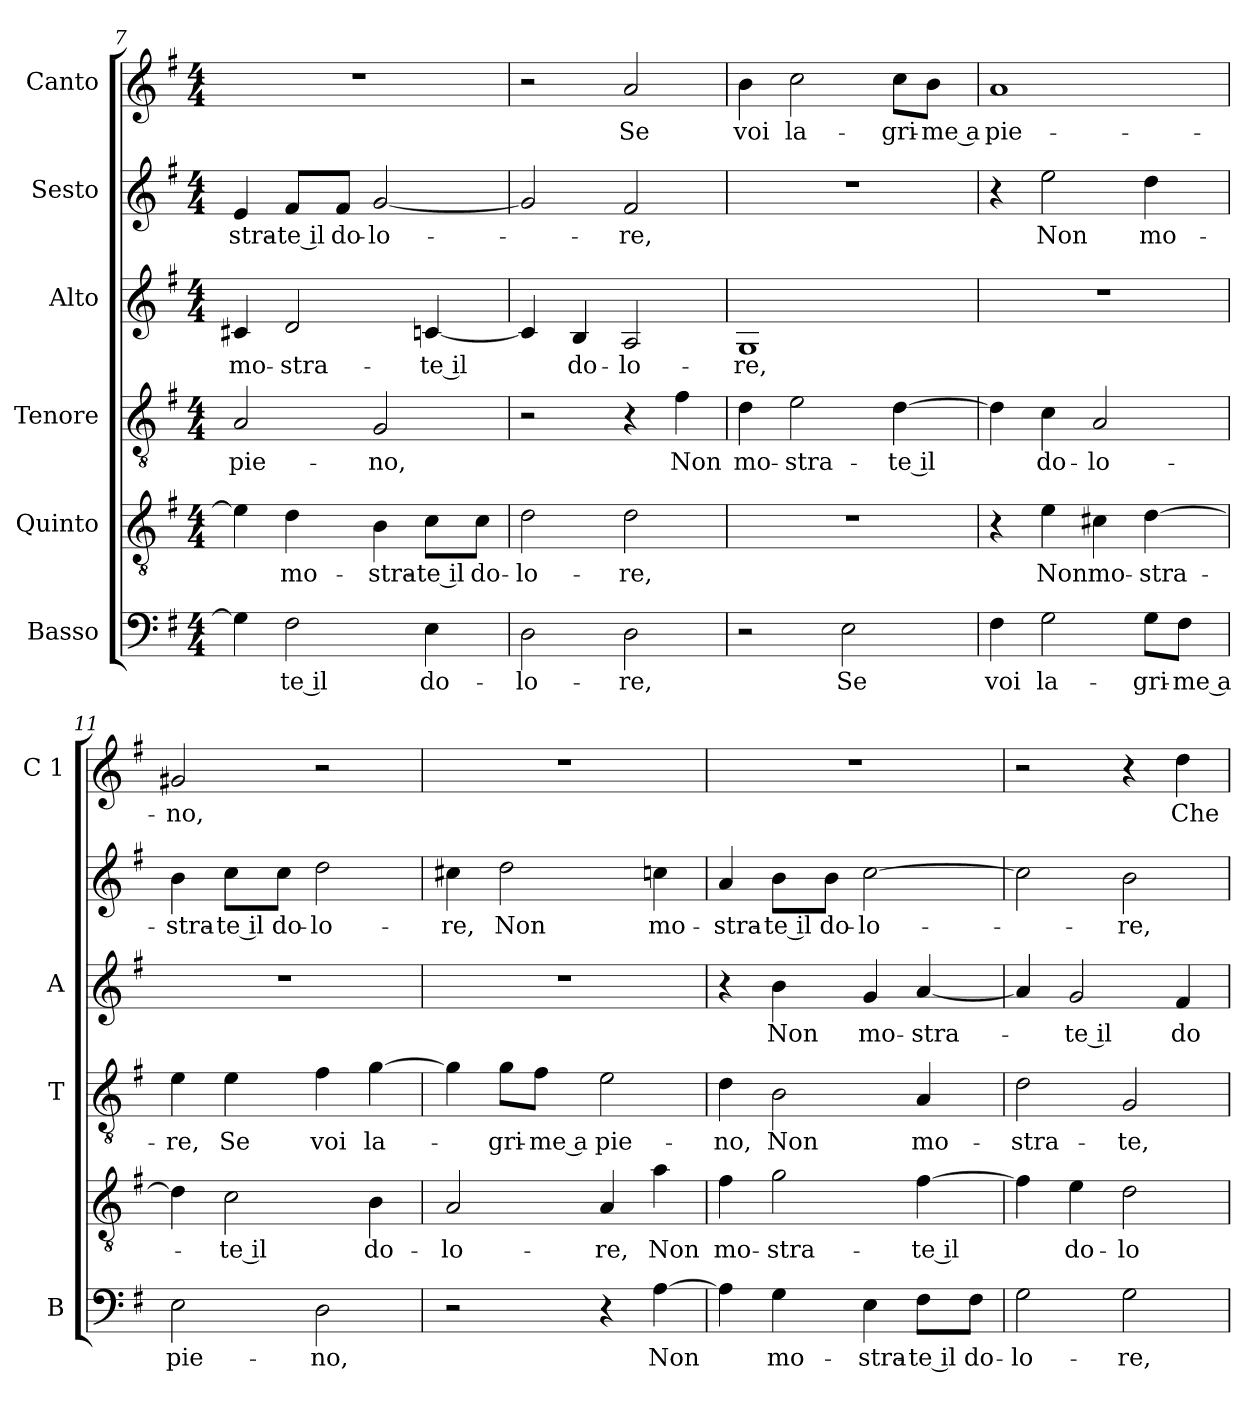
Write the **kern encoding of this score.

**kern	**text	**kern	**text	**kern	**text	**kern	**text	**kern	**text	**kern	**text
*part6	*part6	*part5	*part5	*part4	*part4	*part3	*part3	*part2	*part2	*part1	*part1
*staff6	*staff6	*staff5	*staff5	*staff4	*staff4	*staff3	*staff3	*staff2	*staff2	*staff1	*staff1
*I"Basso	*	*I"Quinto	*	*I"Tenore	*	*I"Alto	*	*I"Sesto	*	*I"Canto	*
*I'B	*	*	*	*I'T	*	*I'A	*	*	*	*I'C 1	*
!!LO:LB:g=z
*clefF4	*	*clefGv2	*	*clefGv2	*	*clefG2	*	*clefG2	*	*clefG2	*
*k[f#]	*	*k[f#]	*	*k[f#]	*	*k[f#]	*	*k[f#]	*	*k[f#]	*
*G:	*	*G:	*	*G:	*	*G:	*	*G:	*	*G:	*
*M4/4	*	*M4/4	*	*M4/4	*	*M4/4	*	*M4/4	*	*M4/4	*
=7	=7	=7	=7	=7	=7	=7	=7	=7	=7	=7	=7
!	!	!	!	!	!LO:LY:b	!	!LO:LY:b	!	!LO:LY:b	!	!
4G\]	.	4e\]	.	2A/	pie-	4c#X/	mo-	4e/	-stra-	1r	.
!	!LO:LY:b	!	!LO:LY:b	!	!	!	!LO:LY:b	!	!LO:LY:b	!	!
2F#\	-te il	4d\	mo-	.	.	2d/	-stra-	8f#/L	-te il	.	.
!	!	!	!	!	!	!	!	!	!LO:LY:b	!	!
.	.	.	.	.	.	.	.	8f#/J	do-	.	.
!	!	!	!LO:LY:b	!	!LO:LY:b	!	!	!	!LO:LY:b	!	!
.	.	4B\	-stra-	2G/	-no,	.	.	[2g/	-lo-	.	.
!	!LO:LY:b	!	!LO:LY:b	!	!	!	!LO:LY:b	!	!	!	!
4E\	do-	8c\L	-te il	.	.	[4cn/	-te il	.	.	.	.
!	!	!	!LO:LY:b	!	!	!	!	!	!	!	!
.	.	8c\J	do-	.	.	.	.	.	.	.	.
=8	=8	=8	=8	=8	=8	=8	=8	=8	=8	=8	=8
!	!LO:LY:b	!	!LO:LY:b	!	!	!	!	!	!	!	!
2D\	-lo-	2d\	-lo-	2r	.	4c/]	.	2g/]	.	2r	.
!	!	!	!	!	!	!	!LO:LY:b	!	!	!	!
.	.	.	.	.	.	4B/	do-	.	.	.	.
!	!LO:LY:b	!	!LO:LY:b	!	!	!	!LO:LY:b	!	!LO:LY:b	!	!LO:LY:b
2D\	-re,	2d\	-re,	4r	.	2A/	-lo-	2f#/	-re,	2a/	Se
!	!	!	!	!	!LO:LY:b	!	!	!	!	!	!
.	.	.	.	4f#\	Non	.	.	.	.	.	.
=9	=9	=9	=9	=9	=9	=9	=9	=9	=9	=9	=9
!	!	!	!	!	!LO:LY:b	!	!LO:LY:b	!	!	!	!LO:LY:b
2r	.	1r	.	4d\	mo-	1G	-re,	1r	.	4b\	voi
!	!	!	!	!	!LO:LY:b	!	!	!	!	!	!LO:LY:b
.	.	.	.	2e\	-stra-	.	.	.	.	2cc\	la-
!	!LO:LY:b	!	!	!	!	!	!	!	!	!	!
2E\	Se	.	.	.	.	.	.	.	.	.	.
!	!	!	!	!	!LO:LY:b	!	!	!	!	!	!LO:LY:b
.	.	.	.	[4d\	-te il	.	.	.	.	8cc\L	-gri-
!	!	!	!	!	!	!	!	!	!	!	!LO:LY:b
.	.	.	.	.	.	.	.	.	.	8b\J	-me a
=10	=10	=10	=10	=10	=10	=10	=10	=10	=10	=10	=10
!	!LO:LY:b	!	!	!	!	!	!	!	!	!	!LO:LY:b
4F#\	voi	4r	.	4d\]	.	1r	.	4r	.	1a	pie-
!	!LO:LY:b	!	!LO:LY:b	!	!LO:LY:b	!	!	!	!LO:LY:b	!	!
2G\	la-	4e\	Non	4c\	do-	.	.	2ee\	Non	.	.
!	!	!	!LO:LY:b	!	!LO:LY:b	!	!	!	!	!	!
.	.	4c#X\	mo-	2A/	-lo-	.	.	.	.	.	.
!	!LO:LY:b	!	!LO:LY:b	!	!	!	!	!	!LO:LY:b	!	!
8G\L	-gri-	[4d\	-stra-	.	.	.	.	4dd\	mo-	.	.
!	!LO:LY:b	!	!	!	!	!	!	!	!	!	!
8F#\J	-me a	.	.	.	.	.	.	.	.	.	.
=11	=11	=11	=11	=11	=11	=11	=11	=11	=11	=11	=11
!	!LO:LY:b	!	!	!	!LO:LY:b	!	!	!	!LO:LY:b	!	!LO:LY:b
2E\	pie-	4d\]	.	4e\	-re,	1r	.	4b\	-stra-	2g#X/	-no,
!	!	!	!LO:LY:b	!	!LO:LY:b	!	!	!	!LO:LY:b	!	!
.	.	2c\	-te il	4e\	Se	.	.	8cc\L	-te il	.	.
!	!	!	!	!	!	!	!	!	!LO:LY:b	!	!
.	.	.	.	.	.	.	.	8cc\J	do-	.	.
!	!LO:LY:b	!	!	!	!LO:LY:b	!	!	!	!LO:LY:b	!	!
2D\	-no,	.	.	4f#\	voi	.	.	2dd\	-lo-	2r	.
!	!	!	!LO:LY:b	!	!LO:LY:b	!	!	!	!	!	!
.	.	4B\	do-	[4g\	la-	.	.	.	.	.	.
=12	=12	=12	=12	=12	=12	=12	=12	=12	=12	=12	=12
!	!	!	!LO:LY:b	!	!	!	!	!	!LO:LY:b	!	!
2r	.	2A/	-lo-	4g\]	.	1r	.	4cc#X\	-re,	1r	.
!	!	!	!	!	!LO:LY:b	!	!	!	!LO:LY:b	!	!
.	.	.	.	8g\L	-gri-	.	.	2dd\	Non	.	.
!	!	!	!	!	!LO:LY:b	!	!	!	!	!	!
.	.	.	.	8f#\J	-me a	.	.	.	.	.	.
!	!	!	!LO:LY:b	!	!LO:LY:b	!	!	!	!	!	!
4r	.	4A/	-re,	2e\	pie-	.	.	.	.	.	.
!	!LO:LY:b	!	!LO:LY:b	!	!	!	!	!	!LO:LY:b	!	!
[4A\	Non	4a\	Non	.	.	.	.	4ccn\	mo-	.	.
=13	=13	=13	=13	=13	=13	=13	=13	=13	=13	=13	=13
!	!	!	!LO:LY:b	!	!LO:LY:b	!	!	!	!LO:LY:b	!	!
4A\]	.	4f#\	mo-	4d\	-no,	4r	.	4a/	-stra-	1r	.
!	!LO:LY:b	!	!LO:LY:b	!	!LO:LY:b	!	!LO:LY:b	!	!LO:LY:b	!	!
4G\	mo-	2g\	-stra-	2B\	Non	4b\	Non	8b\L	-te il	.	.
!	!	!	!	!	!	!	!	!	!LO:LY:b	!	!
.	.	.	.	.	.	.	.	8b\J	do-	.	.
!	!LO:LY:b	!	!	!	!	!	!LO:LY:b	!	!LO:LY:b	!	!
4E\	-stra-	.	.	.	.	4g/	mo-	[2cc\	-lo-	.	.
!	!LO:LY:b	!	!LO:LY:b	!	!LO:LY:b	!	!LO:LY:b	!	!	!	!
8F#\L	-te il	[4f#\	-te il	4A/	mo-	[4a/	-stra-	.	.	.	.
!	!LO:LY:b	!	!	!	!	!	!	!	!	!	!
8F#\J	do-	.	.	.	.	.	.	.	.	.	.
!!LO:LB:g=z
=14	=14	=14	=14	=14	=14	=14	=14	=14	=14	=14	=14
!	!LO:LY:b	!	!	!	!LO:LY:b	!	!	!	!	!	!
2G\	-lo-	4f#\]	.	2d\	-stra-	4a/]	.	2cc\]	.	2r	.
!	!	!	!LO:LY:b	!	!	!	!LO:LY:b	!	!	!	!
.	.	4e\	do-	.	.	2g/	-te il	.	.	.	.
!	!LO:LY:b	!	!LO:LY:b	!	!LO:LY:b	!	!	!	!LO:LY:b	!	!
2G\	-re,	2d\	-lo-	2G/	-te,	.	.	2b\	-re,	4r	.
!	!	!	!	!	!	!	!LO:LY:b	!	!	!	!LO:LY:b
.	.	.	.	.	.	4f#/	do-	.	.	4dd\	Che
=	=	=	=	=	=	=	=	=	=	=	=
*-	*-	*-	*-	*-	*-	*-	*-	*-	*-	*-	*-
